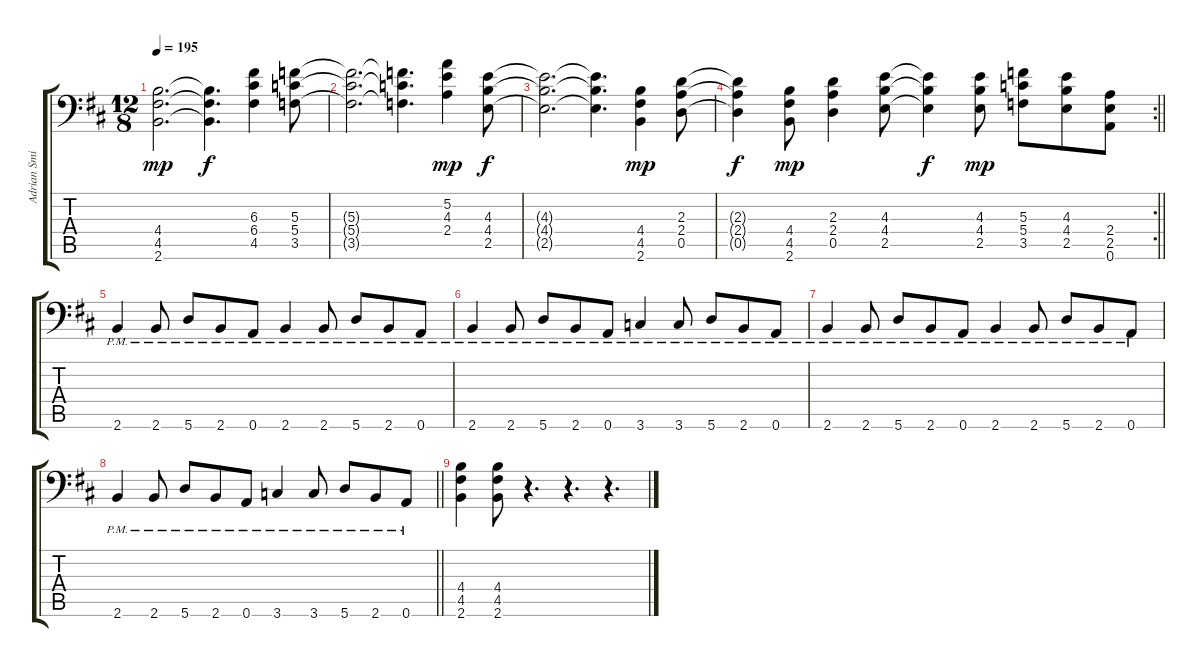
\track ("Adrian Smith" "Adrian Smi") {instrument distortionguitar}
\staff {score tabs}
\tuning (A3 E3 C3 G2 D2 A1) {hide}
\ts (12 8)
\tempo 195
\clef f4
\ks d
(4.4 4.5 2.6).2{d dy mp} (4.4{t} 4.5{t} 2.6{t}).4{d dy f} (6.3 6.4 4.5).4 (5.3 5.4 3.5).8 |
(5.3{t} 5.4{t} 3.5{t}).2{d} (5.3{t} 5.4{t} 3.5{t}).4{d} (5.2 4.3 2.4).4{dy mp} (4.3 4.4 2.5).8{dy f} |
(4.3{t} 4.4{t} 2.5{t}).2{d} (4.3{t} 4.4{t} 2.5{t}).4{d} (4.4 4.5 2.6).4{dy mp} (2.3 2.4 0.5).8 |
\rc 2
\barLineRight lightlight
(2.3{t} 2.4{t} 0.5{t}).4{dy f} (4.4 4.5 2.6).8{dy mp} (2.3 2.4 0.5).4 (4.3 4.4 2.5).8 (4.3{t} 4.4{t} 2.5{t}).4{dy f} (4.3 4.4 2.5).8{dy mp} (5.3 5.4 3.5).8 (4.3 4.4 2.5).8 (2.4 2.5 0.6).8 |
2.6{pm}.4 2.6{pm}.8 5.6{pm}.8 2.6{pm}.8 0.6{pm}.8 2.6{pm}.4 2.6{pm}.8 5.6{pm}.8 2.6{pm}.8 0.6{pm}.8 |
2.6{pm}.4 2.6{pm}.8 5.6{pm}.8 2.6{pm}.8 0.6{pm}.8 3.6{pm}.4 3.6{pm}.8 5.6{pm}.8 2.6{pm}.8 0.6{pm}.8 |
2.6{pm}.4 2.6{pm}.8 5.6{pm}.8 2.6{pm}.8 0.6{pm}.8 2.6{pm}.4 2.6{pm}.8 5.6{pm}.8 2.6{pm}.8 0.6{pm}.8 |
\barLineRight lightlight
2.6{pm}.4 2.6{pm}.8 5.6{pm}.8 2.6{pm}.8 0.6{pm}.8 3.6{pm}.4 3.6{pm}.8 5.6{pm}.8 2.6{pm}.8 0.6{pm}.8 |
(4.4 4.5 2.6).4 (4.4 4.5 2.6).8 r.4{d} r.4{d} r.4{d}
